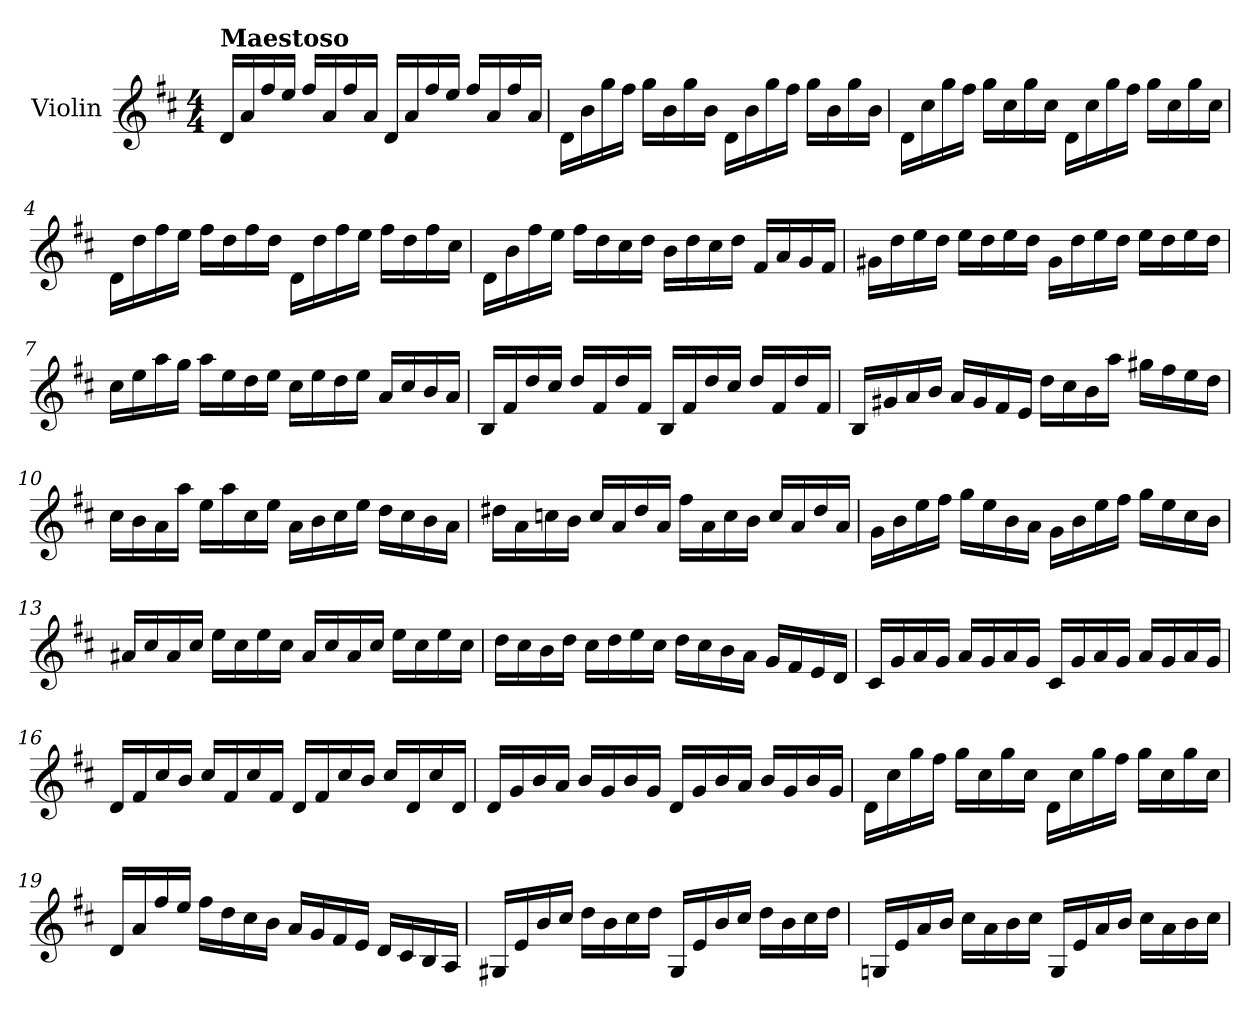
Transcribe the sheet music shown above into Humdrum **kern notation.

**kern
*part1
*staff1
*I"Violin
*I'Vln.
*clefG2
*k[f#c#]
*D:
*M4/4
=1
!LO:TX:a:B:t=Maestoso
16d/LL
16a/
16ff#/
16ee/JJ
16ff#/LL
16a/
16ff#/
16a/JJ
16d/LL
16a/
16ff#/
16ee/JJ
16ff#/LL
16a/
16ff#/
16a/JJ
=2
16d\LL
16b\
16gg\
16ff#\JJ
16gg\LL
16b\
16gg\
16b\JJ
16d\LL
16b\
16gg\
16ff#\JJ
16gg\LL
16b\
16gg\
16b\JJ
!!LO:LB:g=z
=3
16d\LL
16cc#\
16gg\
16ff#\JJ
16gg\LL
16cc#\
16gg\
16cc#\JJ
16d\LL
16cc#\
16gg\
16ff#\JJ
16gg\LL
16cc#\
16gg\
16cc#\JJ
=4
16d\LL
16dd\
16ff#\
16ee\JJ
16ff#\LL
16dd\
16ff#\
16dd\JJ
16d\LL
16dd\
16ff#\
16ee\JJ
16ff#\LL
16dd\
16ff#\
16cc#\JJ
!!LO:LB:g=z
=5
16d\LL
16b\
16ff#\
16ee\JJ
16ff#\LL
16dd\
16cc#\
16dd\JJ
16b\LL
16dd\
16cc#\
16dd\JJ
16f#/LL
16a/
16g/
16f#/JJ
=6
16g#X\LL
16dd\
16ee\
16dd\JJ
16ee\LL
16dd\
16ee\
16dd\JJ
16g#\LL
16dd\
16ee\
16dd\JJ
16ee\LL
16dd\
16ee\
16dd\JJ
!!LO:LB:g=z
=7
16cc#\LL
16ee\
16aa\
16gg\JJ
16aa\LL
16ee\
16dd\
16ee\JJ
16cc#\LL
16ee\
16dd\
16ee\JJ
16a/LL
16cc#/
16b/
16a/JJ
=8
16B/LL
16f#/
16dd/
16cc#/JJ
16dd/LL
16f#/
16dd/
16f#/JJ
16B/LL
16f#/
16dd/
16cc#/JJ
16dd/LL
16f#/
16dd/
16f#/JJ
!!LO:LB:g=z
=9
16B/LL
16g#X/
16a/
16b/JJ
16a/LL
16g#/
16f#/
16e/JJ
16dd\LL
16cc#\
16b\
16aa\JJ
16gg#X\LL
16ff#\
16ee\
16dd\JJ
=10
16cc#\LL
16b\
16a\
16aa\JJ
16ee\LL
16aa\
16cc#\
16ee\JJ
16a\LL
16b\
16cc#\
16ee\JJ
16dd\LL
16cc#\
16b\
16a\JJ
!!LO:LB:g=z
=11
16dd#X\LL
16a\
16ccn\
16b\JJ
16cc/LL
16a/
16dd#/
16a/JJ
16ff#\LL
16a\
16cc\
16b\JJ
16cc/LL
16a/
16dd#/
16a/JJ
=12
16g\LL
16b\
16ee\
16ff#\JJ
16gg\LL
16ee\
16b\
16a\JJ
16g\LL
16b\
16ee\
16ff#\JJ
16gg\LL
16ee\
16cc#\
16b\JJ
!!LO:LB:g=z
=13
16a#X/LL
16cc#/
16a#/
16cc#/JJ
16ee\LL
16cc#\
16ee\
16cc#\JJ
16a#/LL
16cc#/
16a#/
16cc#/JJ
16ee\LL
16cc#\
16ee\
16cc#\JJ
=14
16dd\LL
16cc#\
16b\
16dd\JJ
16cc#\LL
16dd\
16ee\
16cc#\JJ
16dd\LL
16cc#\
16b\
16a\JJ
16g/LL
16f#/
16e/
16d/JJ
!!LO:LB:g=z
=15
16c#/LL
16g/
16a/
16g/JJ
16a/LL
16g/
16a/
16g/JJ
16c#/LL
16g/
16a/
16g/JJ
16a/LL
16g/
16a/
16g/JJ
=16
16d/LL
16f#/
16cc#/
16b/JJ
16cc#/LL
16f#/
16cc#/
16f#/JJ
16d/LL
16f#/
16cc#/
16b/JJ
16cc#/LL
16d/
16cc#/
16d/JJ
!!LO:LB:g=z
=17
16d/LL
16g/
16b/
16a/JJ
16b/LL
16g/
16b/
16g/JJ
16d/LL
16g/
16b/
16a/JJ
16b/LL
16g/
16b/
16g/JJ
=18
16d\LL
16cc#\
16gg\
16ff#\JJ
16gg\LL
16cc#\
16gg\
16cc#\JJ
16d\LL
16cc#\
16gg\
16ff#\JJ
16gg\LL
16cc#\
16gg\
16cc#\JJ
!!LO:PB:g=z
=19
16d/LL
16a/
16ff#/
16ee/JJ
16ff#\LL
16dd\
16cc#\
16b\JJ
16a/LL
16g/
16f#/
16e/JJ
16d/LL
16c#/
16B/
16A/JJ
=20
16G#X/LL
16e/
16b/
16cc#/JJ
16dd\LL
16b\
16cc#\
16dd\JJ
16G#/LL
16e/
16b/
16cc#/JJ
16dd\LL
16b\
16cc#\
16dd\JJ
!!LO:LB:g=z
=21
16Gn/LL
16e/
16a/
16b/JJ
16cc#\LL
16a\
16b\
16cc#\JJ
16G/LL
16e/
16a/
16b/JJ
16cc#\LL
16a\
16b\
16cc#\JJ
=
*-
